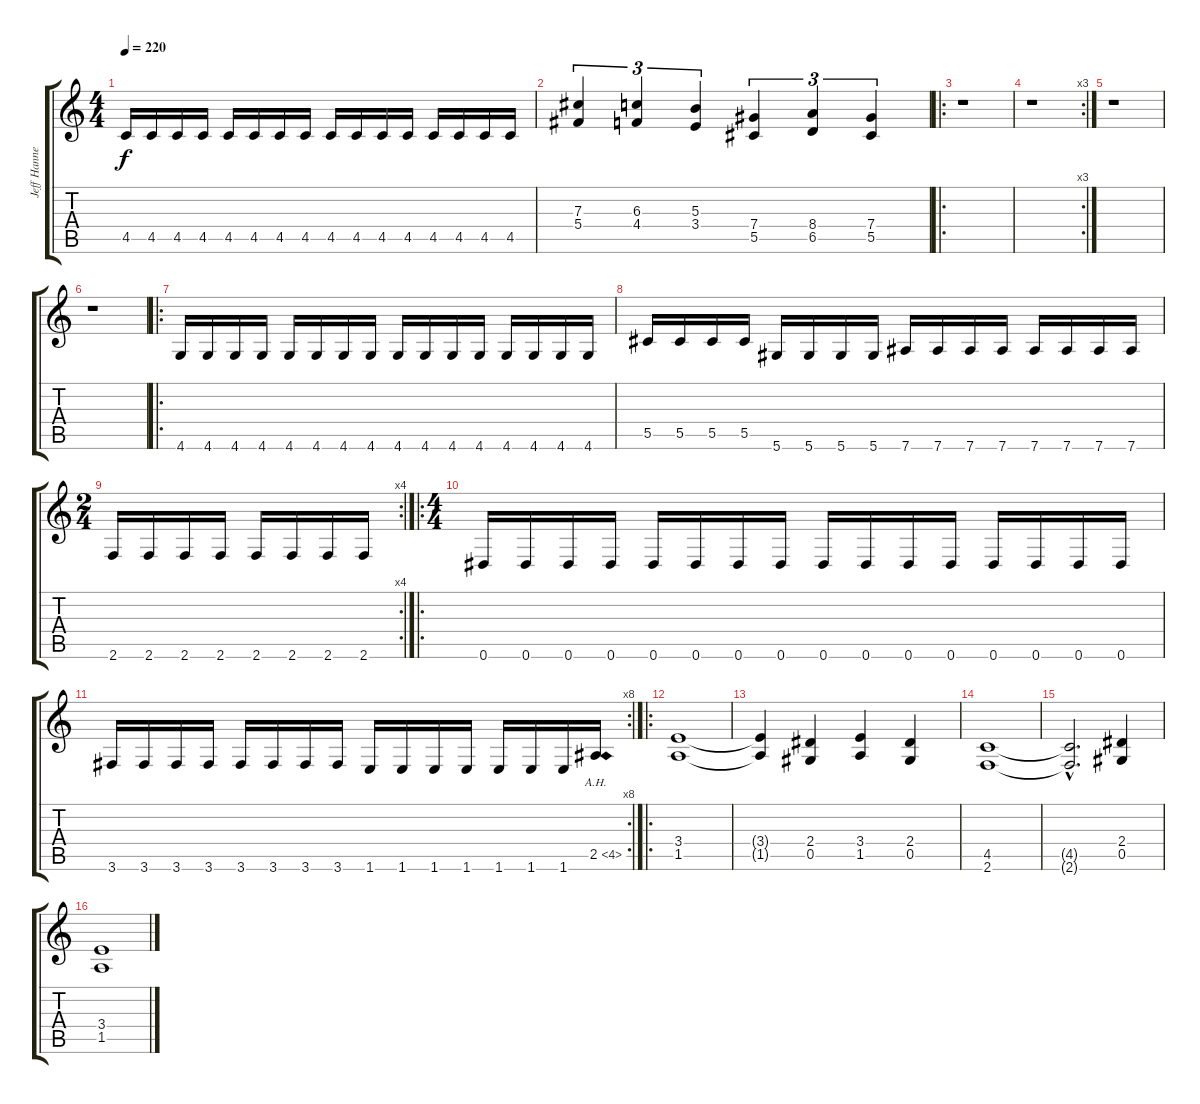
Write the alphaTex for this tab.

\track ("Jeff Hanneman" "Jeff Hanne") {instrument distortionguitar}
\staff {score tabs}
\tuning (Eb4 Bb3 Gb3 Db3 Ab2 Eb2) {hide}
\ts (4 4)
\tempo 220
\clef g2
\ks c
4.5.16{dy f} 4.5.16 4.5.16 4.5.16 4.5.16 4.5.16 4.5.16 4.5.16 4.5.16 4.5.16 4.5.16 4.5.16 4.5.16 4.5.16 4.5.16 4.5.16 |
(7.3 5.4).4{tu (3 2)} (6.3 4.4).4{tu (3 2)} (5.3 3.4).4{tu (3 2)} (7.4 5.5).4{tu (3 2)} (8.4 6.5).4{tu (3 2)} (7.4 5.5).4{tu (3 2)} |
\ro
r.1 |
\rc 3
r.1 |
r.1 |
r.1 |
\ro
4.6.16 4.6.16 4.6.16 4.6.16 4.6.16 4.6.16 4.6.16 4.6.16 4.6.16 4.6.16 4.6.16 4.6.16 4.6.16 4.6.16 4.6.16 4.6.16 |
5.5.16 5.5.16 5.5.16 5.5.16 5.6.16 5.6.16 5.6.16 5.6.16 7.6.16 7.6.16 7.6.16 7.6.16 7.6.16 7.6.16 7.6.16 7.6.16 |
\rc 4
\ts (2 4)
2.6.16 2.6.16 2.6.16 2.6.16 2.6.16 2.6.16 2.6.16 2.6.16 |
\ro
\ts (4 4)
0.6.16 0.6.16 0.6.16 0.6.16 0.6.16 0.6.16 0.6.16 0.6.16 0.6.16 0.6.16 0.6.16 0.6.16 0.6.16 0.6.16 0.6.16 0.6.16 |
\rc 8
3.6.16 3.6.16 3.6.16 3.6.16 3.6.16 3.6.16 3.6.16 3.6.16 1.6.16 1.6.16 1.6.16 1.6.16 1.6.16 1.6.16 1.6.16 2.5{ah 2}.16 |
\ro
(3.4 1.5).1 |
(3.4{t} 1.5{t}).4 (2.4 0.5).4 (3.4 1.5).4 (2.4 0.5).4 |
(4.5 2.6).1 |
(4.5{hac t} 2.6{hac t}).2{d} (2.4 0.5).4 |
(3.4 1.5).1
